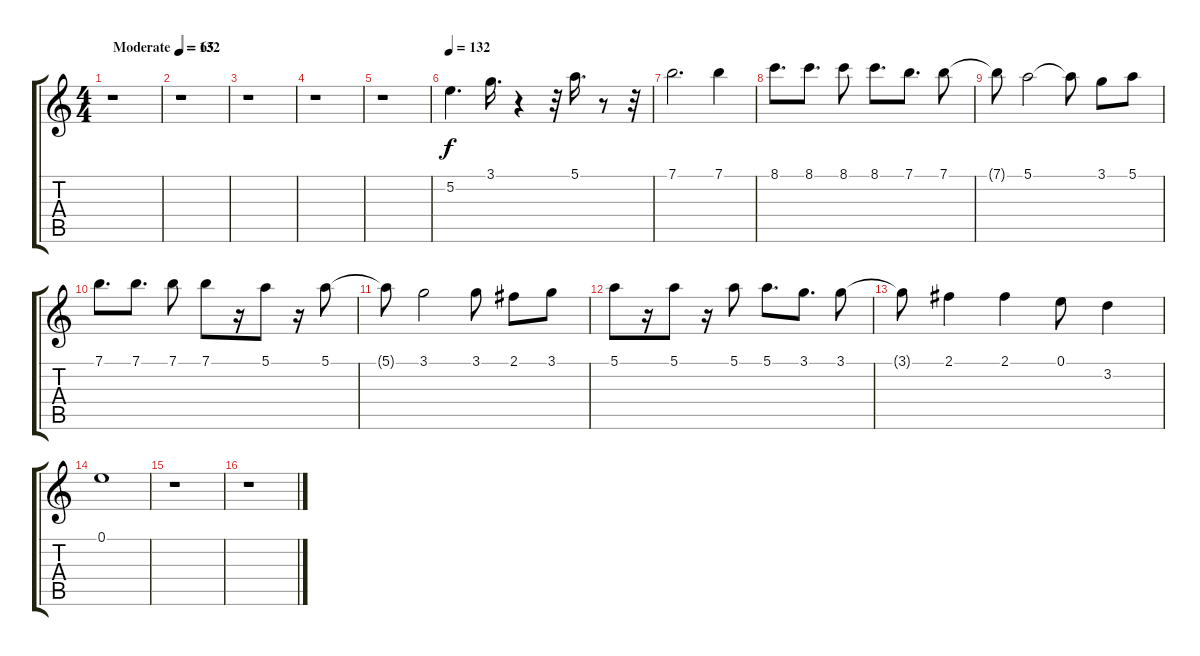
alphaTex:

\track "" {instrument acousticguitarsteel}
\staff {score tabs}
\tuning (E4 B3 G3 D3 A2 E2) {hide}
\ts (4 4)
\tempo (132 "Moderate")
\clef g2
\ks c
r.1{dy f instrument acousticguitarsteel} |
\tempo 65
r.1 |
r.1 |
r.1 |
r.1 |
\tempo 132
5.2.4{d} 3.1.16{d} r.4 r.32 5.1.16{d} r.8 r.32 |
7.1.2{d} 7.1.4 |
8.1.8{d} 8.1.8{d} 8.1.8 8.1.8{d} 7.1.8{d} 7.1.8 |
7.1{t}.8 5.1.2 5.1{t}.8 3.1.8 5.1.8 |
7.1.8{d} 7.1.8{d} 7.1.8 7.1.8 r.16 5.1.8 r.16 5.1.8 |
5.1{t}.8 3.1.2 3.1.8 2.1.8 3.1.8 |
5.1.8 r.16 5.1.8 r.16 5.1.8 5.1.8{d} 3.1.8{d} 3.1.8 |
3.1{t}.8 2.1.4 2.1.4 0.1.8 3.2.4 |
0.1.1 |
r.1 |
r.1
